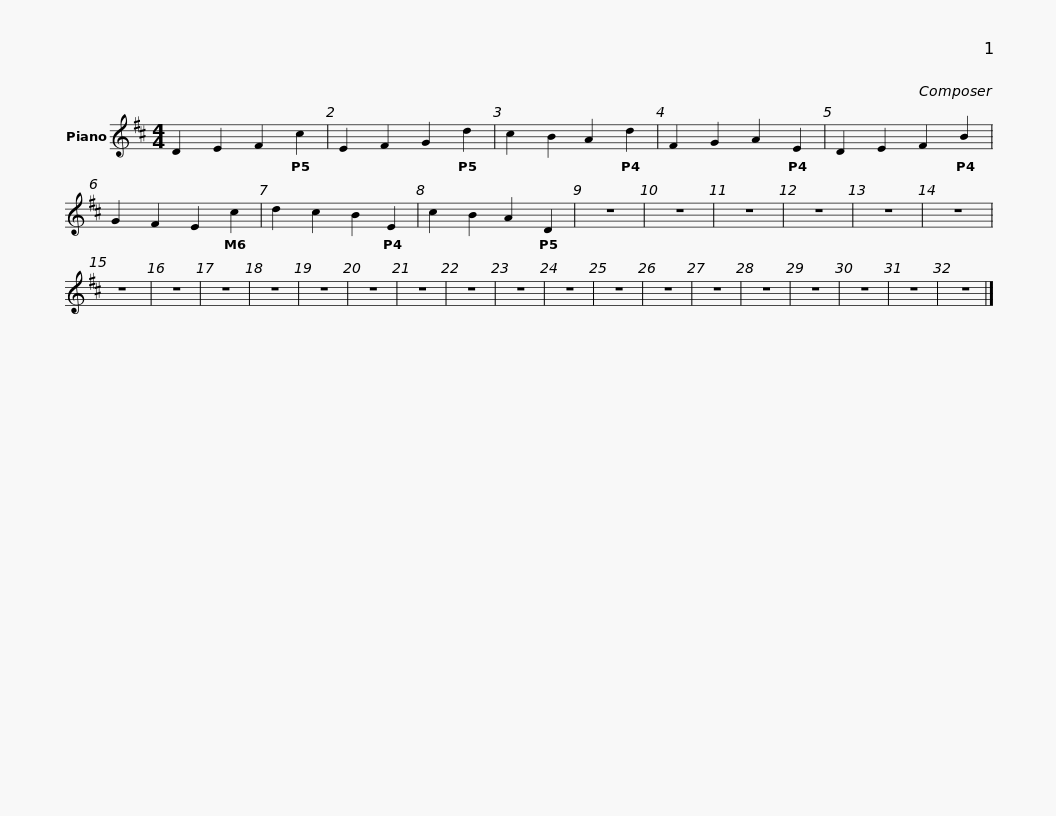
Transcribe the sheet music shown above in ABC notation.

X:1
L:1/8
M:4/4
I:linebreak $
K:D
V:1 treble
V:1
 D2 E2 F2 c2 | E2 F2 G2 d2 | c2 B2 A2 d2 | F2 G2 A2 E2 |$ D2 E2 F2 B2 | %5
 G2 F2 E2 c2 | d2 c2 B2 E2 | c2 B2 A2 D2 |$ z8 | z8 | %10
 z8 | z8 |$ z8 | z8 | z8 | %15
 z8 |$ z8 | z8 | z8 | z8 |$ %20
 z8 | z8 | z8 | z8 |$ z8 | %25
 z8 | z8 | z8 |$ z8 | z8 | %30
 z8 | z8 |] %32
